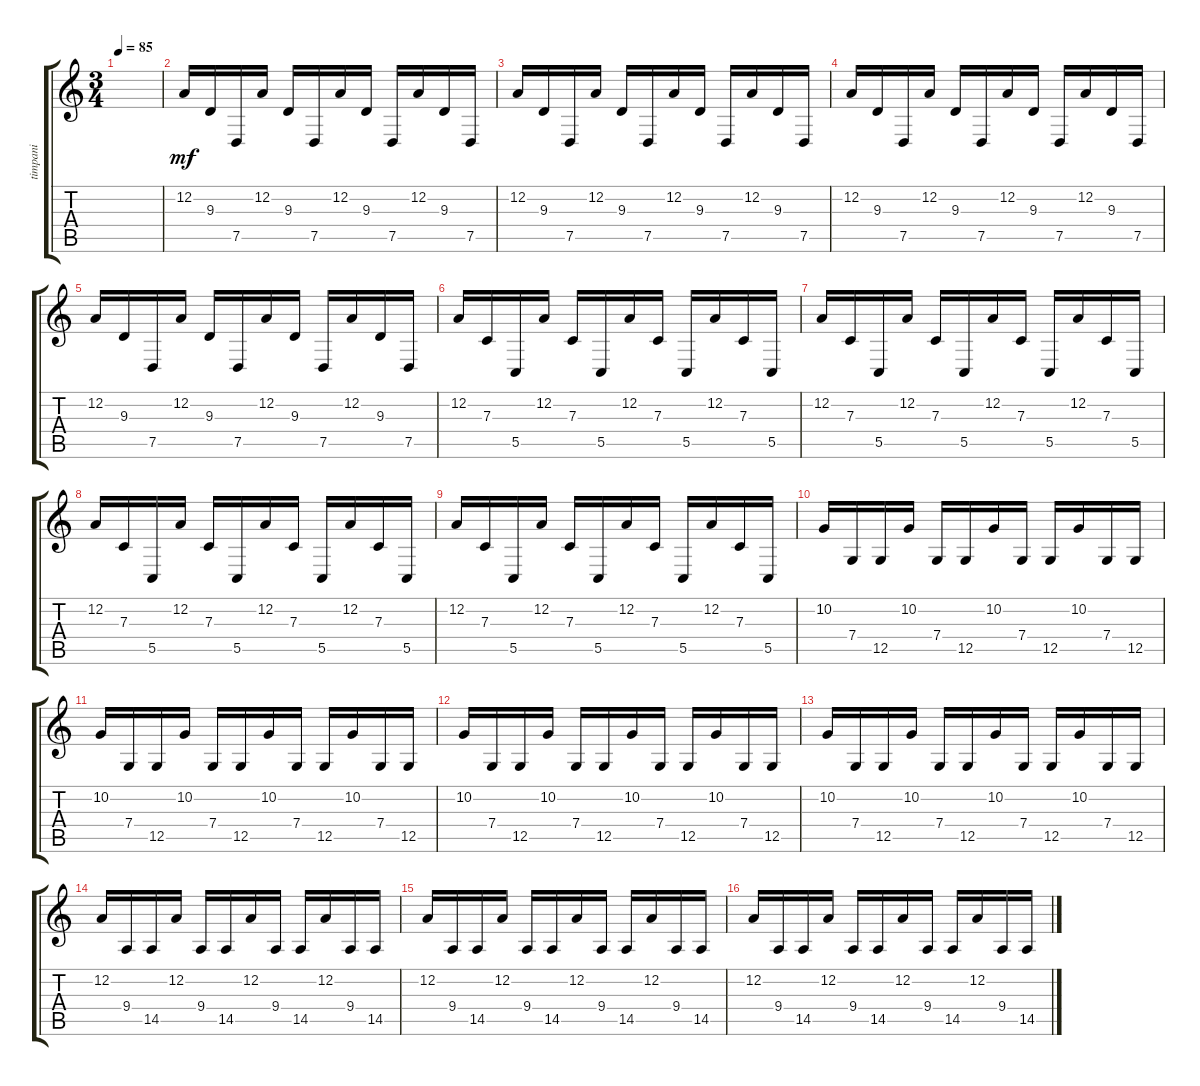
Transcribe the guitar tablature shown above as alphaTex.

\track ("timpani" "timpani") {instrument violin}
\staff {score tabs}
\tuning (D4 A3 F3 C3 G2 C2) {hide}
\ts (3 4)
\tempo 85
\clef g2
\ks c
|
12.2.16{dy mf volume 14} 9.3.16 7.5.16 12.2.16 9.3.16 7.5.16 12.2.16 9.3.16 7.5.16 12.2.16 9.3.16 7.5.16 |
12.2.16 9.3.16 7.5.16 12.2.16 9.3.16 7.5.16 12.2.16 9.3.16 7.5.16 12.2.16 9.3.16 7.5.16 |
12.2.16{volume 3} 9.3.16 7.5.16 12.2.16 9.3.16 7.5.16 12.2.16 9.3.16 7.5.16 12.2.16 9.3.16 7.5.16 |
12.2.16 9.3.16 7.5.16 12.2.16 9.3.16 7.5.16 12.2.16 9.3.16 7.5.16 12.2.16 9.3.16 7.5.16 |
12.2.16{volume 14} 7.3.16 5.5.16 12.2.16 7.3.16 5.5.16 12.2.16 7.3.16 5.5.16 12.2.16 7.3.16 5.5.16 |
12.2.16 7.3.16 5.5.16 12.2.16 7.3.16 5.5.16 12.2.16 7.3.16 5.5.16 12.2.16 7.3.16 5.5.16 |
12.2.16{volume 3} 7.3.16 5.5.16 12.2.16 7.3.16 5.5.16 12.2.16 7.3.16 5.5.16 12.2.16 7.3.16 5.5.16 |
12.2.16 7.3.16 5.5.16 12.2.16 7.3.16 5.5.16 12.2.16 7.3.16 5.5.16 12.2.16 7.3.16 5.5.16 |
10.2.16{volume 14} 7.4.16 12.5.16 10.2.16 7.4.16 12.5.16 10.2.16 7.4.16 12.5.16 10.2.16 7.4.16 12.5.16 |
10.2.16 7.4.16 12.5.16 10.2.16 7.4.16 12.5.16 10.2.16 7.4.16 12.5.16 10.2.16 7.4.16 12.5.16 |
10.2.16{volume 3} 7.4.16 12.5.16 10.2.16 7.4.16 12.5.16 10.2.16 7.4.16 12.5.16 10.2.16 7.4.16 12.5.16 |
10.2.16 7.4.16 12.5.16 10.2.16 7.4.16 12.5.16 10.2.16 7.4.16 12.5.16 10.2.16 7.4.16 12.5.16 |
12.2.16{volume 14} 9.4.16 14.5.16 12.2.16 9.4.16 14.5.16 12.2.16 9.4.16 14.5.16 12.2.16 9.4.16 14.5.16 |
12.2.16 9.4.16 14.5.16 12.2.16 9.4.16 14.5.16 12.2.16 9.4.16 14.5.16 12.2.16 9.4.16 14.5.16 |
12.2.16{volume 3} 9.4.16 14.5.16 12.2.16 9.4.16 14.5.16 12.2.16 9.4.16 14.5.16 12.2.16 9.4.16 14.5.16
